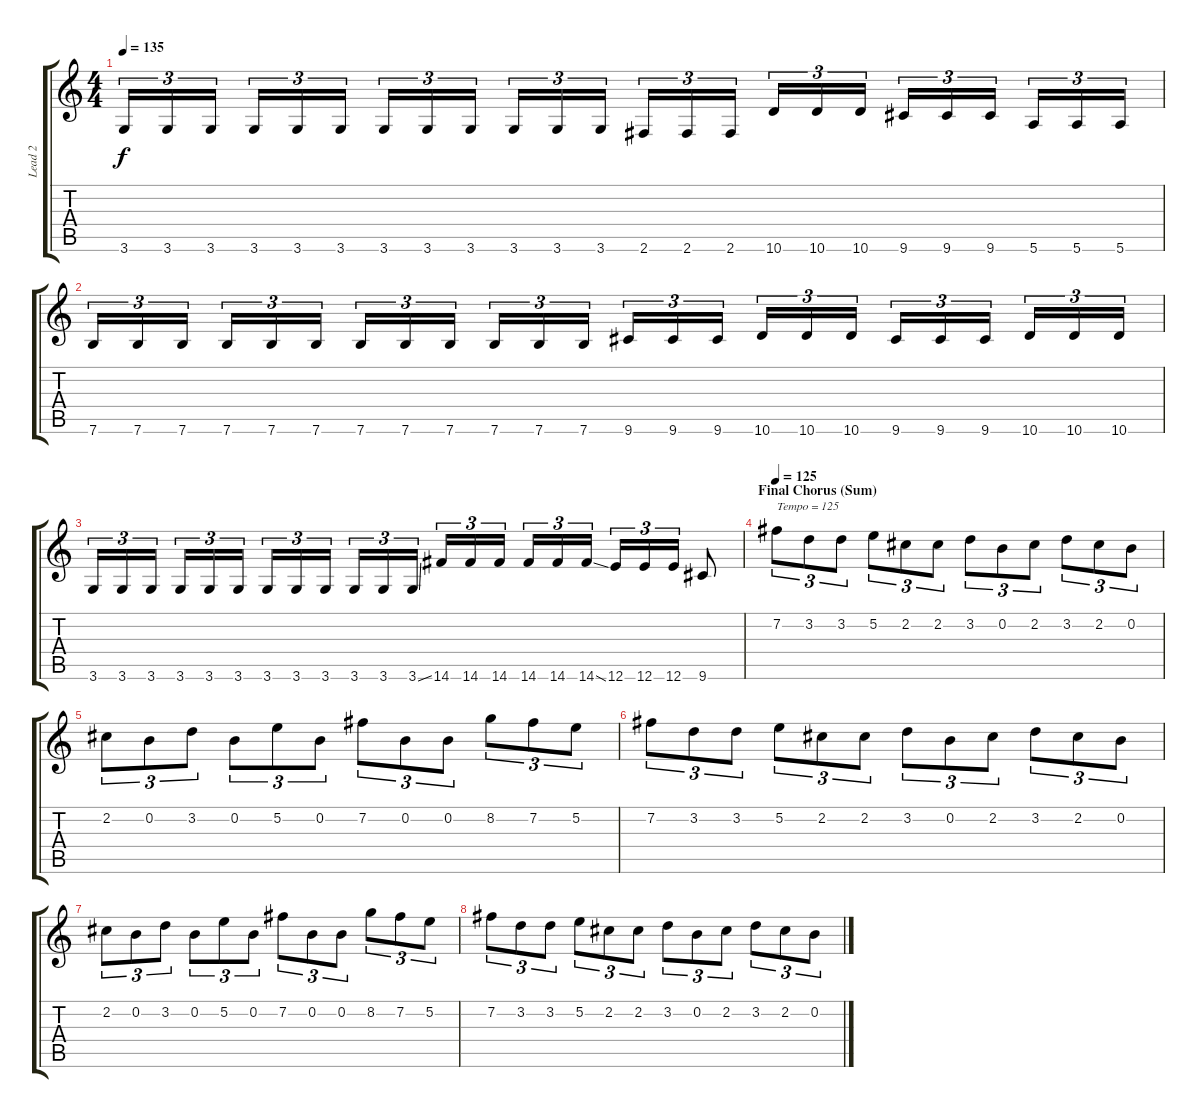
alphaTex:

\track ("Lead 2" "Lead 2") {instrument distortionguitar}
\staff {score tabs}
\tuning (E4 B3 G3 D3 A2 E2) {hide}
\ts (4 4)
\tempo 135
\clef g2
\ks c
3.6.16{tu (3 2) dy f} 3.6.16{tu (3 2)} 3.6.16{tu (3 2)} 3.6.16{tu (3 2)} 3.6.16{tu (3 2)} 3.6.16{tu (3 2)} 3.6.16{tu (3 2)} 3.6.16{tu (3 2)} 3.6.16{tu (3 2)} 3.6.16{tu (3 2)} 3.6.16{tu (3 2)} 3.6.16{tu (3 2)} 2.6.16{tu (3 2)} 2.6.16{tu (3 2)} 2.6.16{tu (3 2)} 10.6.16{tu (3 2)} 10.6.16{tu (3 2)} 10.6.16{tu (3 2)} 9.6.16{tu (3 2)} 9.6.16{tu (3 2)} 9.6.16{tu (3 2)} 5.6.16{tu (3 2)} 5.6.16{tu (3 2)} 5.6.16{tu (3 2)} |
7.6.16{tu (3 2)} 7.6.16{tu (3 2)} 7.6.16{tu (3 2)} 7.6.16{tu (3 2)} 7.6.16{tu (3 2)} 7.6.16{tu (3 2)} 7.6.16{tu (3 2)} 7.6.16{tu (3 2)} 7.6.16{tu (3 2)} 7.6.16{tu (3 2)} 7.6.16{tu (3 2)} 7.6.16{tu (3 2)} 9.6.16{tu (3 2)} 9.6.16{tu (3 2)} 9.6.16{tu (3 2)} 10.6.16{tu (3 2)} 10.6.16{tu (3 2)} 10.6.16{tu (3 2)} 9.6.16{tu (3 2)} 9.6.16{tu (3 2)} 9.6.16{tu (3 2)} 10.6.16{tu (3 2)} 10.6.16{tu (3 2)} 10.6.16{tu (3 2)} |
3.6.16{tu (3 2)} 3.6.16{tu (3 2)} 3.6.16{tu (3 2)} 3.6.16{tu (3 2)} 3.6.16{tu (3 2)} 3.6.16{tu (3 2)} 3.6.16{tu (3 2)} 3.6.16{tu (3 2)} 3.6.16{tu (3 2)} 3.6.16{tu (3 2)} 3.6.16{tu (3 2)} 3.6{ss}.16{tu (3 2)} 14.6.16{tu (3 2)} 14.6.16{tu (3 2)} 14.6.16{tu (3 2)} 14.6.16{tu (3 2)} 14.6.16{tu (3 2)} 14.6{ss}.16{tu (3 2)} 12.6.16{tu (3 2)} 12.6.16{tu (3 2)} 12.6.16{tu (3 2)} 9.6.8 |
\section ("" "Final Chorus (Sum)")
\tempo 125
7.2.8{tu (3 2) txt "Tempo = 125"} 3.2.8{tu (3 2)} 3.2.8{tu (3 2)} 5.2.8{tu (3 2)} 2.2.8{tu (3 2)} 2.2.8{tu (3 2)} 3.2.8{tu (3 2)} 0.2.8{tu (3 2)} 2.2.8{tu (3 2)} 3.2.8{tu (3 2)} 2.2.8{tu (3 2)} 0.2.8{tu (3 2)} |
2.2.8{tu (3 2)} 0.2.8{tu (3 2)} 3.2.8{tu (3 2)} 0.2.8{tu (3 2)} 5.2.8{tu (3 2)} 0.2.8{tu (3 2)} 7.2.8{tu (3 2)} 0.2.8{tu (3 2)} 0.2.8{tu (3 2)} 8.2.8{tu (3 2)} 7.2.8{tu (3 2)} 5.2.8{tu (3 2)} |
7.2.8{tu (3 2)} 3.2.8{tu (3 2)} 3.2.8{tu (3 2)} 5.2.8{tu (3 2)} 2.2.8{tu (3 2)} 2.2.8{tu (3 2)} 3.2.8{tu (3 2)} 0.2.8{tu (3 2)} 2.2.8{tu (3 2)} 3.2.8{tu (3 2)} 2.2.8{tu (3 2)} 0.2.8{tu (3 2)} |
2.2.8{tu (3 2)} 0.2.8{tu (3 2)} 3.2.8{tu (3 2)} 0.2.8{tu (3 2)} 5.2.8{tu (3 2)} 0.2.8{tu (3 2)} 7.2.8{tu (3 2)} 0.2.8{tu (3 2)} 0.2.8{tu (3 2)} 8.2.8{tu (3 2)} 7.2.8{tu (3 2)} 5.2.8{tu (3 2)} |
7.2.8{tu (3 2)} 3.2.8{tu (3 2)} 3.2.8{tu (3 2)} 5.2.8{tu (3 2)} 2.2.8{tu (3 2)} 2.2.8{tu (3 2)} 3.2.8{tu (3 2)} 0.2.8{tu (3 2)} 2.2.8{tu (3 2)} 3.2.8{tu (3 2)} 2.2.8{tu (3 2)} 0.2.8{tu (3 2)}
